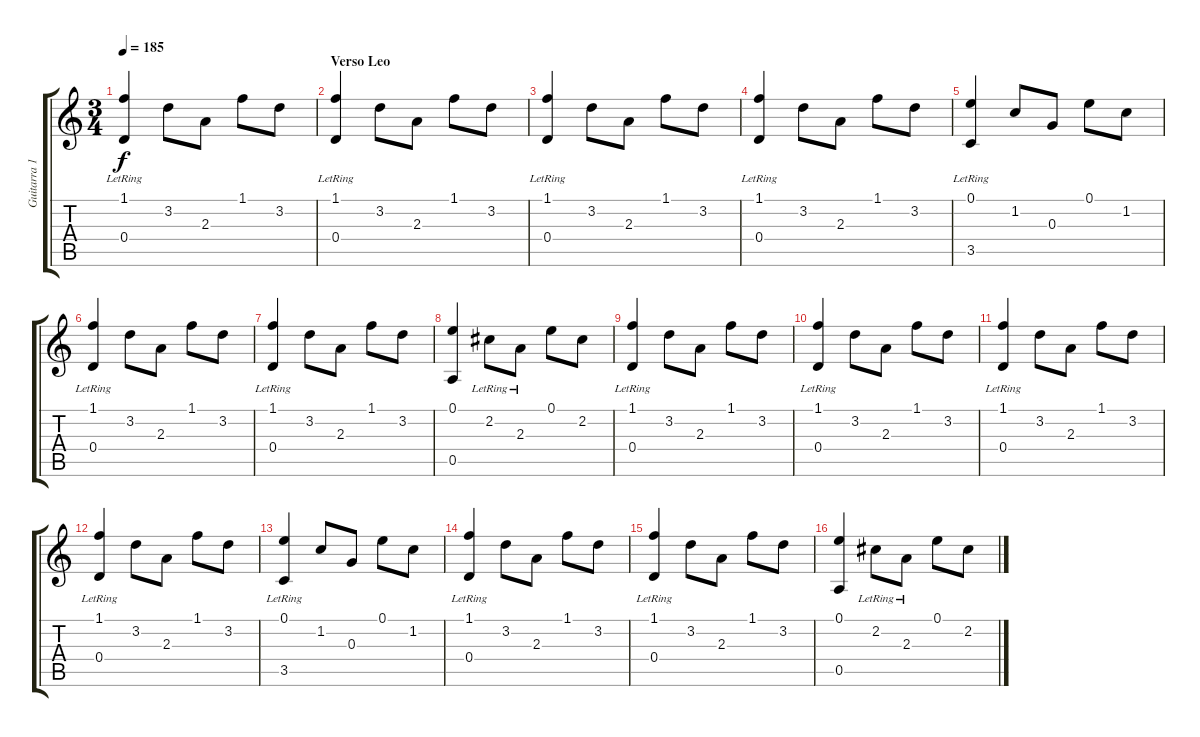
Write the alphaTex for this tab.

\track ("Guitarra 1" "Guitarra 1") {instrument acousticguitarsteel}
\staff {score tabs}
\tuning (E4 B3 G3 D3 A2 E2) {hide}
\ts (3 4)
\tempo 185
\clef g2
\ks c
(1.1 0.4{lr}).4{dy f} 3.2.8 2.3.8 1.1.8 3.2.8 |
\section ("" "Verso Leo")
(1.1 0.4{lr}).4 3.2.8 2.3.8 1.1.8 3.2.8 |
(1.1 0.4{lr}).4 3.2.8 2.3.8 1.1.8 3.2.8 |
(1.1 0.4{lr}).4 3.2.8 2.3.8 1.1.8 3.2.8 |
(0.1 3.5{lr}).4 1.2.8 0.3.8 0.1.8 1.2.8 |
(1.1 0.4{lr}).4 3.2.8 2.3.8 1.1.8 3.2.8 |
(1.1 0.4{lr}).4 3.2.8 2.3.8 1.1.8 3.2.8 |
(0.1 0.5).4 2.2{lr}.8 2.3{lr}.8 0.1.8 2.2.8 |
(1.1 0.4{lr}).4 3.2.8 2.3.8 1.1.8 3.2.8 |
(1.1 0.4{lr}).4 3.2.8 2.3.8 1.1.8 3.2.8 |
(1.1 0.4{lr}).4 3.2.8 2.3.8 1.1.8 3.2.8 |
(1.1 0.4{lr}).4 3.2.8 2.3.8 1.1.8 3.2.8 |
(0.1 3.5{lr}).4 1.2.8 0.3.8 0.1.8 1.2.8 |
(1.1 0.4{lr}).4 3.2.8 2.3.8 1.1.8 3.2.8 |
(1.1 0.4{lr}).4 3.2.8 2.3.8 1.1.8 3.2.8 |
(0.1 0.5).4 2.2{lr}.8 2.3{lr}.8 0.1.8 2.2.8
